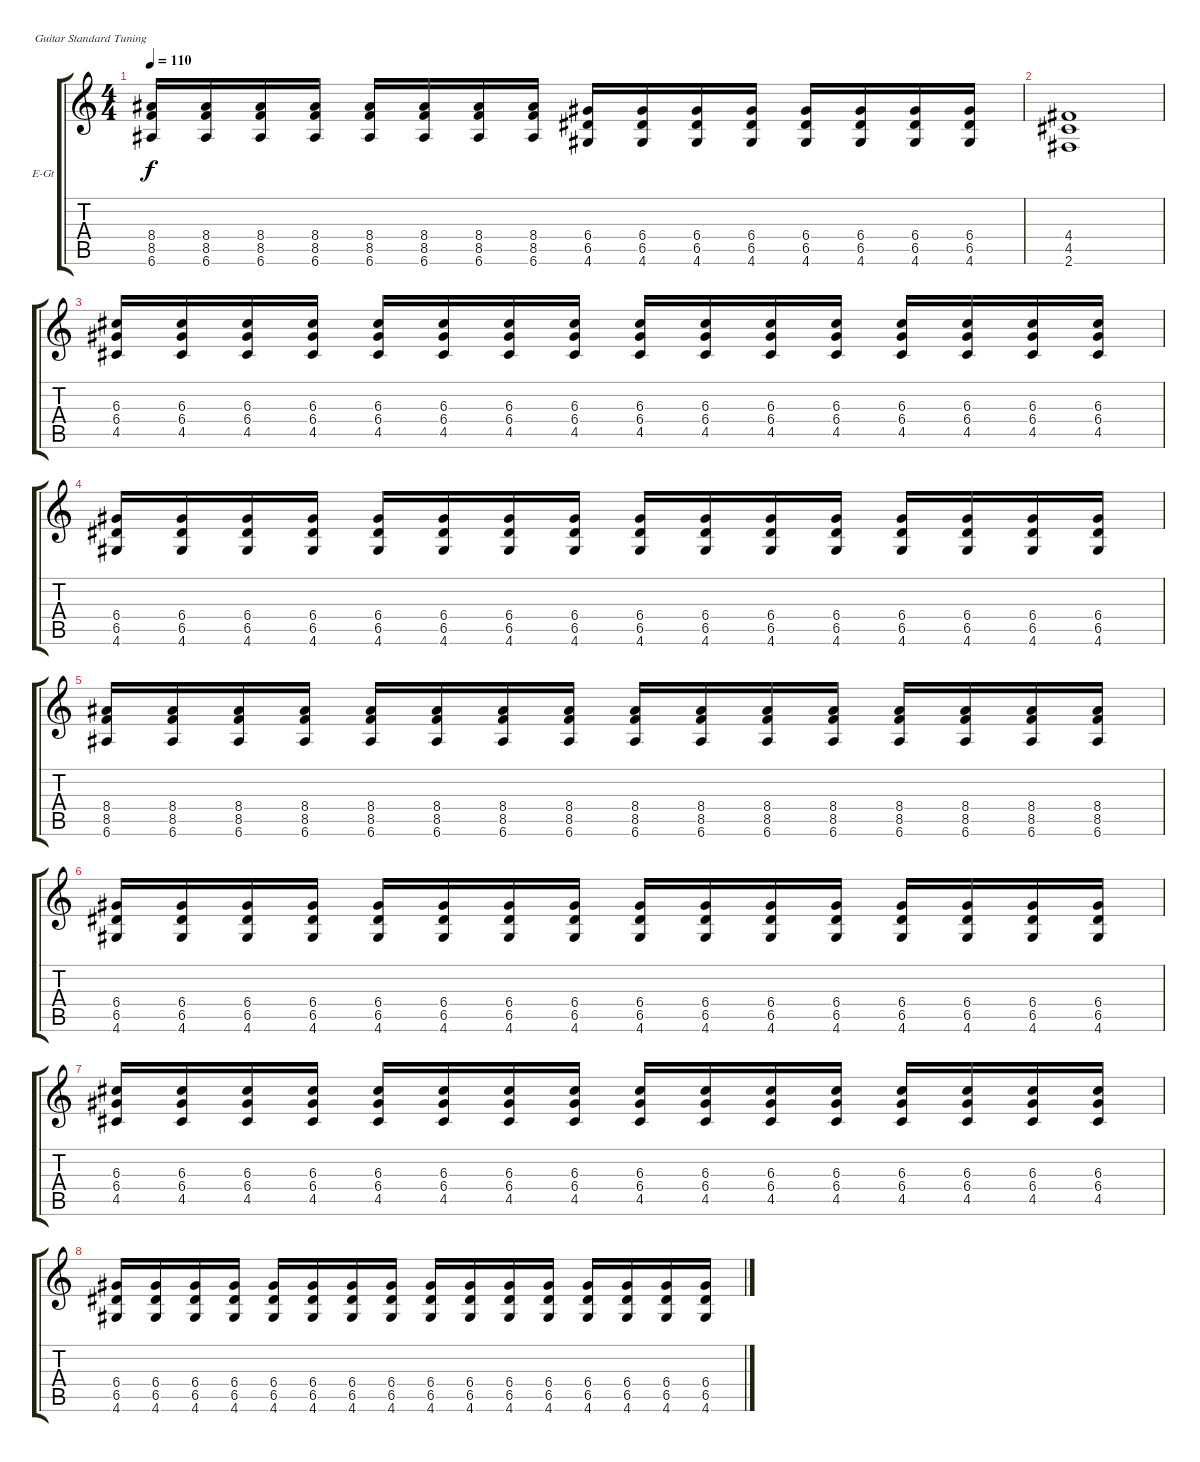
\bracketExtendMode groupsimilarinstruments
\firstSystemTrackNameOrientation horizontal
\otherSystemsTrackNameOrientation horizontal
\track ("Matty Lewis" "E-Gt") {instrument distortionguitar}
\staff {score tabs}
\tuning (E4 B3 G3 D3 A2 E2)
\ts (4 4)
\tempo 110
\clef g2
\ks c
(8.4 8.5 6.6).16{dy f} (8.4 8.5 6.6).16 (8.4 8.5 6.6).16 (8.4 8.5 6.6).16 (8.4 8.5 6.6).16 (8.4 8.5 6.6).16 (8.4 8.5 6.6).16 (8.4 8.5 6.6).16 (6.4 6.5 4.6).16 (6.4 6.5 4.6).16 (6.4 6.5 4.6).16 (6.4 6.5 4.6).16 (6.4 6.5 4.6).16 (6.4 6.5 4.6).16 (6.4 6.5 4.6).16 (6.4 6.5 4.6).16 |
(4.4 4.5 2.6).1 |
(6.3 6.4 4.5).16 (6.3 6.4 4.5).16 (6.3 6.4 4.5).16 (6.3 6.4 4.5).16 (6.3 6.4 4.5).16 (6.3 6.4 4.5).16 (6.3 6.4 4.5).16 (6.3 6.4 4.5).16 (6.3 6.4 4.5).16 (6.3 6.4 4.5).16 (6.3 6.4 4.5).16 (6.3 6.4 4.5).16 (6.3 6.4 4.5).16 (6.3 6.4 4.5).16 (6.3 6.4 4.5).16 (6.3 6.4 4.5).16 |
(6.4 6.5 4.6).16 (6.4 6.5 4.6).16 (6.4 6.5 4.6).16 (6.4 6.5 4.6).16 (6.4 6.5 4.6).16 (6.4 6.5 4.6).16 (6.4 6.5 4.6).16 (6.4 6.5 4.6).16 (6.4 6.5 4.6).16 (6.4 6.5 4.6).16 (6.4 6.5 4.6).16 (6.4 6.5 4.6).16 (6.4 6.5 4.6).16 (6.4 6.5 4.6).16 (6.4 6.5 4.6).16 (6.4 6.5 4.6).16 |
(8.4 8.5 6.6).16 (8.4 8.5 6.6).16 (8.4 8.5 6.6).16 (8.4 8.5 6.6).16 (8.4 8.5 6.6).16 (8.4 8.5 6.6).16 (8.4 8.5 6.6).16 (8.4 8.5 6.6).16 (8.4 8.5 6.6).16 (8.4 8.5 6.6).16 (8.4 8.5 6.6).16 (8.4 8.5 6.6).16 (8.4 8.5 6.6).16 (8.4 8.5 6.6).16 (8.4 8.5 6.6).16 (8.4 8.5 6.6).16 |
(6.4 6.5 4.6).16 (6.4 6.5 4.6).16 (6.4 6.5 4.6).16 (6.4 6.5 4.6).16 (6.4 6.5 4.6).16 (6.4 6.5 4.6).16 (6.4 6.5 4.6).16 (6.4 6.5 4.6).16 (6.4 6.5 4.6).16 (6.4 6.5 4.6).16 (6.4 6.5 4.6).16 (6.4 6.5 4.6).16 (6.4 6.5 4.6).16 (6.4 6.5 4.6).16 (6.4 6.5 4.6).16 (6.4 6.5 4.6).16 |
(6.3 6.4 4.5).16 (6.3 6.4 4.5).16 (6.3 6.4 4.5).16 (6.3 6.4 4.5).16 (6.3 6.4 4.5).16 (6.3 6.4 4.5).16 (6.3 6.4 4.5).16 (6.3 6.4 4.5).16 (6.3 6.4 4.5).16 (6.3 6.4 4.5).16 (6.3 6.4 4.5).16 (6.3 6.4 4.5).16 (6.3 6.4 4.5).16 (6.3 6.4 4.5).16 (6.3 6.4 4.5).16 (6.3 6.4 4.5).16 |
(6.4 6.5 4.6).16 (6.4 6.5 4.6).16 (6.4 6.5 4.6).16 (6.4 6.5 4.6).16 (6.4 6.5 4.6).16 (6.4 6.5 4.6).16 (6.4 6.5 4.6).16 (6.4 6.5 4.6).16 (6.4 6.5 4.6).16 (6.4 6.5 4.6).16 (6.4 6.5 4.6).16 (6.4 6.5 4.6).16 (6.4 6.5 4.6).16 (6.4 6.5 4.6).16 (6.4 6.5 4.6).16 (6.4 6.5 4.6).16
